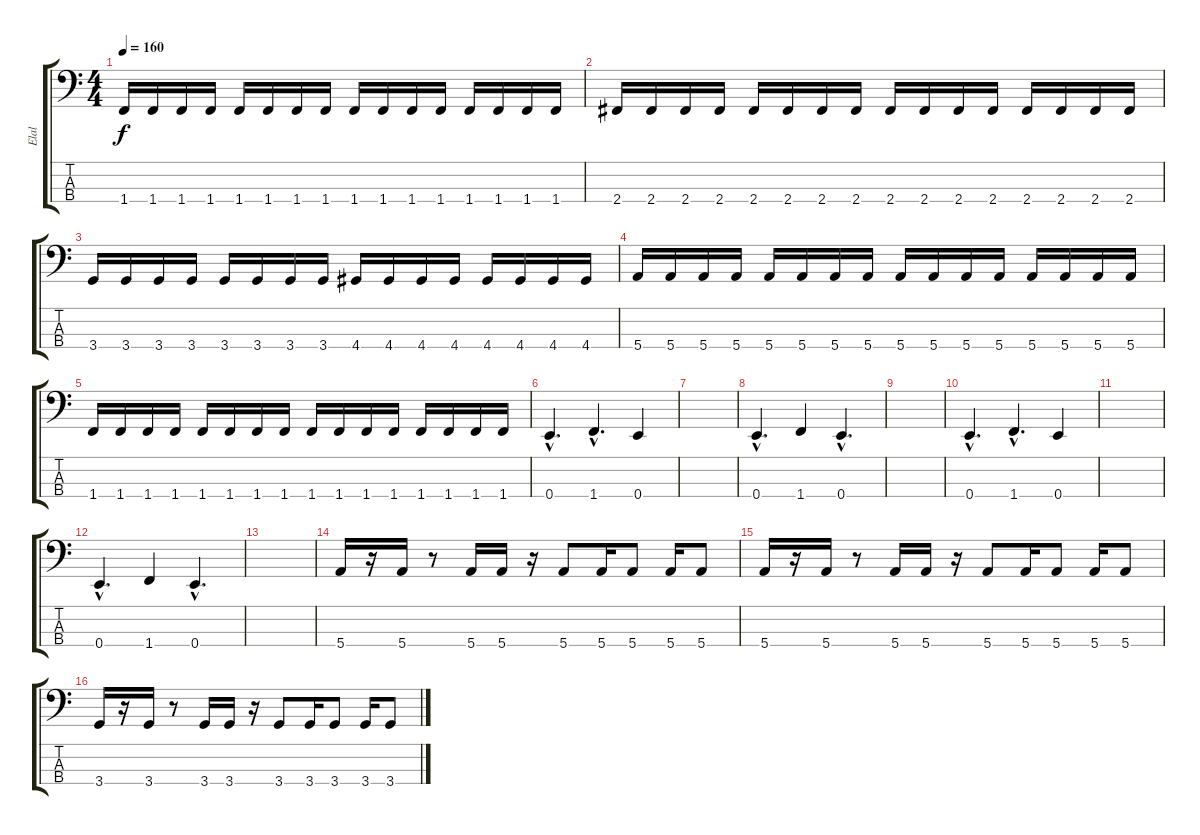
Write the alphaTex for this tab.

\track ("Elal" "Elal") {instrument electricbassfinger}
\staff {score tabs}
\tuning (G2 D2 A1 E1) {hide}
\ts (4 4)
\tempo 160
\clef f4
\ks c
1.4.16{dy f} 1.4.16 1.4.16 1.4.16 1.4.16 1.4.16 1.4.16 1.4.16 1.4.16 1.4.16 1.4.16 1.4.16 1.4.16 1.4.16 1.4.16 1.4.16 |
2.4.16 2.4.16 2.4.16 2.4.16 2.4.16 2.4.16 2.4.16 2.4.16 2.4.16 2.4.16 2.4.16 2.4.16 2.4.16 2.4.16 2.4.16 2.4.16 |
3.4.16 3.4.16 3.4.16 3.4.16 3.4.16 3.4.16 3.4.16 3.4.16 4.4.16 4.4.16 4.4.16 4.4.16 4.4.16 4.4.16 4.4.16 4.4.16 |
5.4.16 5.4.16 5.4.16 5.4.16 5.4.16 5.4.16 5.4.16 5.4.16 5.4.16 5.4.16 5.4.16 5.4.16 5.4.16 5.4.16 5.4.16 5.4.16 |
1.4.16 1.4.16 1.4.16 1.4.16 1.4.16 1.4.16 1.4.16 1.4.16 1.4.16 1.4.16 1.4.16 1.4.16 1.4.16 1.4.16 1.4.16 1.4.16 |
0.4{hac}.4{d} 1.4{hac}.4{d} 0.4.4 |
|
0.4{hac}.4{d} 1.4.4 0.4{hac}.4{d} |
|
0.4{hac}.4{d} 1.4{hac}.4{d} 0.4.4 |
|
0.4{hac}.4{d} 1.4.4 0.4{hac}.4{d} |
|
5.4.16 r.16 5.4.16 r.8 5.4.16 5.4.16 r.16 5.4.8 5.4.16 5.4.8 5.4.16 5.4.8 |
5.4.16 r.16 5.4.16 r.8 5.4.16 5.4.16 r.16 5.4.8 5.4.16 5.4.8 5.4.16 5.4.8 |
3.4.16 r.16 3.4.16 r.8 3.4.16 3.4.16 r.16 3.4.8 3.4.16 3.4.8 3.4.16 3.4.8
